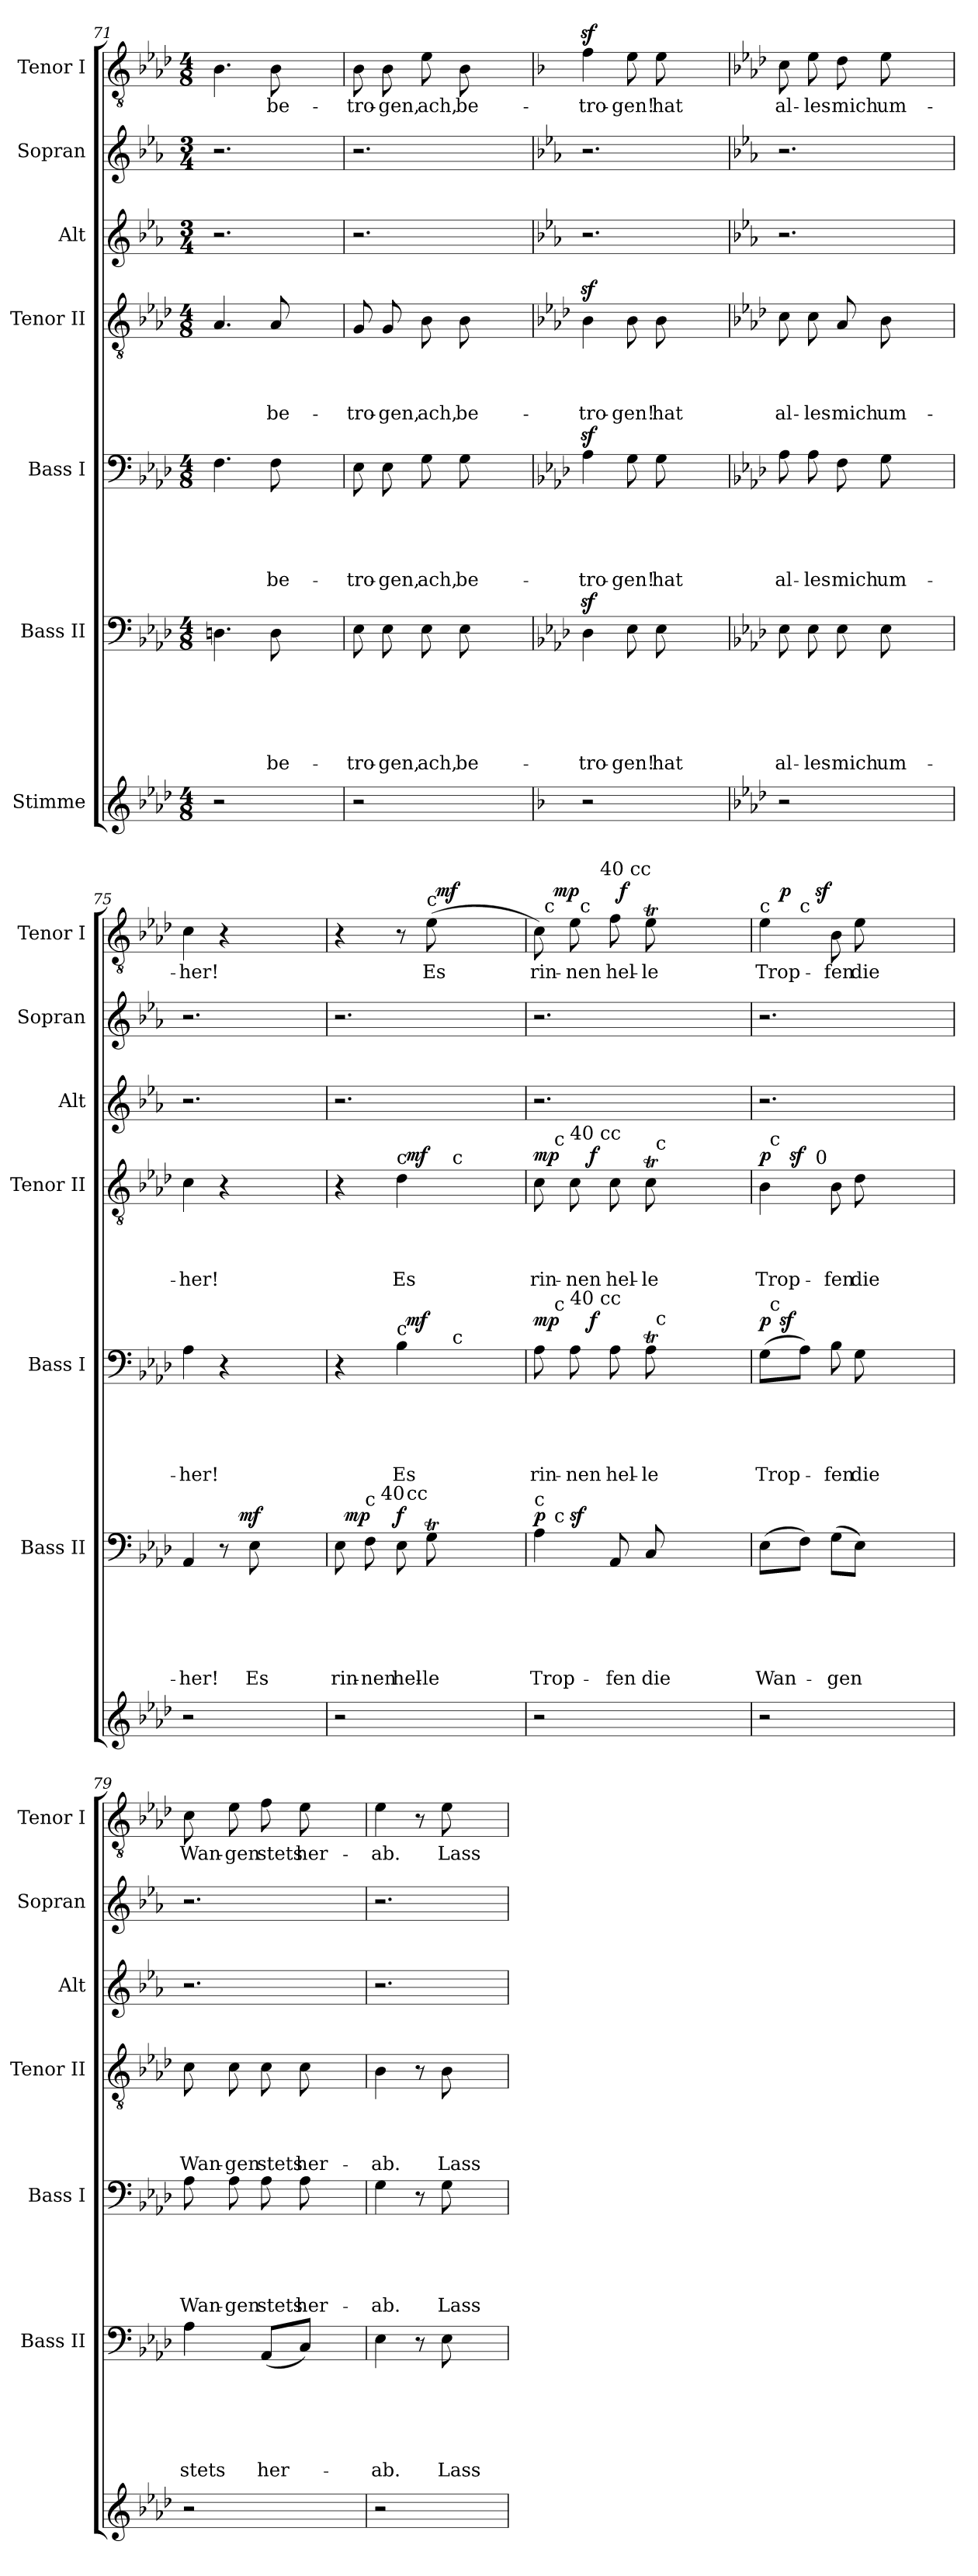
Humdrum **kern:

**kern	**kern	**text	**text	**text	**text	**text	**text	**dynam	**kern	**text	**text	**text	**text	**text	**dynam	**kern	**text	**text	**text	**text	**dynam	**kern	**kern	**kern	**text	**dynam
*part7	*part6	*part6	*part6	*part6	*part6	*part6	*part6	*part6	*part5	*part5	*part5	*part5	*part5	*part5	*part5	*part4	*part4	*part4	*part4	*part4	*part4	*part3	*part2	*part1	*part1	*part1
*staff7	*staff6	*staff6	*staff6	*staff6	*staff6	*staff6	*staff6	*staff6	*staff5	*staff5	*staff5	*staff5	*staff5	*staff5	*staff5	*staff4	*staff4	*staff4	*staff4	*staff4	*staff4	*staff3	*staff2	*staff1	*staff1	*staff1
*I"Stimme	*I"Bass II	*	*	*	*	*	*	*	*I"Bass I	*	*	*	*	*	*	*I"Tenor II	*	*	*	*	*	*I"Alt	*I"Sopran	*I"Tenor I	*	*
*	*I'Bass II	*	*	*	*	*	*	*	*I'Bass I	*	*	*	*	*	*	*I'Tenor II	*	*	*	*	*	*I'Alt	*I'Sopran	*I'Tenor I	*	*
*clefG2	*clefF4	*	*	*	*	*	*	*	*clefF4	*	*	*	*	*	*	*clefGv2	*	*	*	*	*	*clefG2	*clefG2	*clefGv2	*	*
*k[b-e-a-d-]	*k[b-e-a-d-]	*	*	*	*	*	*	*	*k[b-e-a-d-]	*	*	*	*	*	*	*k[b-e-a-d-]	*	*	*	*	*	*k[b-e-a-]	*k[b-e-a-]	*k[b-e-a-d-]	*	*
*A-:	*A-:	*	*	*	*	*	*	*	*A-:	*	*	*	*	*	*	*A-:	*	*	*	*	*	*E-:	*E-:	*A-:	*	*
*M4/8	*M4/8	*	*	*	*	*	*	*	*M4/8	*	*	*	*	*	*	*M4/8	*	*	*	*	*	*M3/4	*M3/4	*M4/8	*	*
=71	=71	=71	=71	=71	=71	=71	=71	=71	=71	=71	=71	=71	=71	=71	=71	=71	=71	=71	=71	=71	=71	=71	=71	=71	=71	=71
2r	4.Dn\	.	.	.	.	.	.	.	4.F\	.	.	.	.	.	.	4.A-/	.	.	.	.	.	2.r	2.r	4.B-\	.	.
!	!	!	!	!	!	!	!LO:LY:b	!	!	!	!	!	!	!LO:LY:b	!	!	!	!	!	!LO:LY:b	!	!	!	!	!LO:LY:b	!
.	8D\	.	.	.	.	.	be-	.	8F\	.	.	.	.	be-	.	8A-/	.	.	.	be-	.	.	.	8B-\	be-	.
4ryy	4ryy	.	.	.	.	.	.	.	4ryy	.	.	.	.	.	.	4ryy	.	.	.	.	.	.	.	4ryy	.	.
=72	=72	=72	=72	=72	=72	=72	=72	=72	=72	=72	=72	=72	=72	=72	=72	=72	=72	=72	=72	=72	=72	=72	=72	=72	=72	=72
!	!	!	!	!	!	!	!LO:LY:b	!	!	!	!	!	!	!LO:LY:b	!	!	!	!	!	!LO:LY:b	!	!	!	!	!LO:LY:b	!
2r	8E-\	.	.	.	.	.	-tro-	.	8E-\	.	.	.	.	-tro-	.	8G/	.	.	.	-tro-	.	2.r	2.r	8B-\	-tro-	.
!	!	!	!	!	!	!	!LO:LY:b	!	!	!	!	!	!	!LO:LY:b	!	!	!	!	!	!LO:LY:b	!	!	!	!	!LO:LY:b	!
.	8E-\	.	.	.	.	.	-gen,	.	8E-\	.	.	.	.	-gen,	.	8G/	.	.	.	-gen,	.	.	.	8B-\	-gen,	.
!	!	!	!	!	!	!	!LO:LY:b	!	!	!	!	!	!	!LO:LY:b	!	!	!	!	!	!LO:LY:b	!	!	!	!	!LO:LY:b	!
.	8E-\	.	.	.	.	.	ach,	.	8G\	.	.	.	.	ach,	.	8B-\	.	.	.	ach,	.	.	.	8e-\	ach,	.
!	!	!	!	!	!	!	!LO:LY:b	!	!	!	!	!	!	!LO:LY:b	!	!	!	!	!	!LO:LY:b	!	!	!	!	!LO:LY:b	!
.	8E-\	.	.	.	.	.	be-	.	8G\	.	.	.	.	be-	.	8B-\	.	.	.	be-	.	.	.	8B-\	be-	.
4ryy	4ryy	.	.	.	.	.	.	.	4ryy	.	.	.	.	.	.	4ryy	.	.	.	.	.	.	.	4ryy	.	.
=73	=73	=73	=73	=73	=73	=73	=73	=73	=73	=73	=73	=73	=73	=73	=73	=73	=73	=73	=73	=73	=73	=73	=73	=73	=73	=73
*k[b-]	*	*	*	*	*	*	*	*	*	*	*	*	*	*	*	*	*	*	*	*	*	*	*	*k[b-]	*	*
*F:	*	*	*	*	*	*	*	*	*	*	*	*	*	*	*	*	*	*	*	*	*	*	*	*F:	*	*
!	!	!	!	!	!	!	!LO:LY:b	!	!	!	!	!	!	!LO:LY:b	!	!	!	!	!	!LO:LY:b	!	!	!	!	!LO:LY:b	!
2r	4D-z>\	.	.	.	.	.	-tro-	.	4A-z>\	.	.	.	.	-tro-	.	4B-z>\	.	.	.	-tro-	.	2.r	2.r	4fz>\	-tro-	.
!	!	!	!	!	!	!	!LO:LY:b	!	!	!	!	!	!	!LO:LY:b	!	!	!	!	!	!LO:LY:b	!	!	!	!	!LO:LY:b	!
.	8E-\	.	.	.	.	.	-gen!	.	8G\	.	.	.	.	-gen!	.	8B-\	.	.	.	-gen!	.	.	.	8e\	-gen!	.
!	!	!	!	!	!	!	!LO:LY:b	!	!	!	!	!	!	!LO:LY:b	!	!	!	!	!	!LO:LY:b	!	!	!	!	!LO:LY:b	!
.	8E-\	.	.	.	.	.	hat	.	8G\	.	.	.	.	hat	.	8B-\	.	.	.	hat	.	.	.	8e\	hat	.
4ryy	4ryy	.	.	.	.	.	.	.	4ryy	.	.	.	.	.	.	4ryy	.	.	.	.	.	.	.	4ryy	.	.
!!LO:LB:g=z
=74	=74	=74	=74	=74	=74	=74	=74	=74	=74	=74	=74	=74	=74	=74	=74	=74	=74	=74	=74	=74	=74	=74	=74	=74	=74	=74
*k[b-e-a-d-]	*	*	*	*	*	*	*	*	*	*	*	*	*	*	*	*	*	*	*	*	*	*	*	*k[b-e-a-d-]	*	*
*A-:	*	*	*	*	*	*	*	*	*	*	*	*	*	*	*	*	*	*	*	*	*	*	*	*A-:	*	*
!	!	!	!	!	!	!	!LO:LY:b	!	!	!	!	!	!	!LO:LY:b	!	!	!	!	!	!LO:LY:b	!	!	!	!	!LO:LY:b	!
2r	8E-\	.	.	.	.	.	al-	.	8A-\	.	.	.	.	al-	.	8c\	.	.	.	al-	.	2.r	2.r	8c\	al-	.
!	!	!	!	!	!	!	!LO:LY:b	!	!	!	!	!	!	!LO:LY:b	!	!	!	!	!	!LO:LY:b	!	!	!	!	!LO:LY:b	!
.	8E-\	.	.	.	.	.	-les	.	8A-\	.	.	.	.	-les	.	8c\	.	.	.	-les	.	.	.	8e-\	-les	.
!	!	!	!	!	!	!	!LO:LY:b	!	!	!	!	!	!	!LO:LY:b	!	!	!	!	!	!LO:LY:b	!	!	!	!	!LO:LY:b	!
.	8E-\	.	.	.	.	.	mich	.	8F\	.	.	.	.	mich	.	8A-/	.	.	.	mich	.	.	.	8d-\	mich	.
!	!	!	!	!	!	!	!LO:LY:b	!	!	!	!	!	!	!LO:LY:b	!	!	!	!	!	!LO:LY:b	!	!	!	!	!LO:LY:b	!
.	8E-\	.	.	.	.	.	um-	.	8G\	.	.	.	.	um-	.	8B-\	.	.	.	um-	.	.	.	8e-\	um-	.
4ryy	4ryy	.	.	.	.	.	.	.	4ryy	.	.	.	.	.	.	4ryy	.	.	.	.	.	.	.	4ryy	.	.
=75	=75	=75	=75	=75	=75	=75	=75	=75	=75	=75	=75	=75	=75	=75	=75	=75	=75	=75	=75	=75	=75	=75	=75	=75	=75	=75
!	!	!	!	!	!	!	!LO:LY:b	!	!	!	!	!	!	!LO:LY:b	!	!	!	!	!	!LO:LY:b	!	!	!	!	!LO:LY:b	!
*	*^	*	*	*	*	*	*	*	*	*	*	*	*	*	*	*	*	*	*	*	*	*	*	*	*	*
2r	4AA-/	4ryy	.	.	.	.	.	-her!	.	4A-\	.	.	.	.	-her!	.	4c\	.	.	.	-her!	.	2.r	2.r	4c\	-her!	.
.	8r	16.ryy	.	.	.	.	.	.	.	4r	.	.	.	.	.	.	4r	.	.	.	.	.	.	.	4r	.	.
!	!	!	!	!	!	!	!	!	!LO:DY:a	!	!	!	!	!	!	!	!	!	!	!	!	!	!	!	!	!	!
.	.	4ryy	.	.	.	.	.	.	mf	.	.	.	.	.	.	.	.	.	.	.	.	.	.	.	.	.	.
!	!	!	!	!	!	!	!	!LO:LY:b	!	!	!	!	!	!	!	!	!	!	!	!	!	!	!	!	!	!	!
.	8E-\	.	.	.	.	.	.	Es	.	.	.	.	.	.	.	.	.	.	.	.	.	.	.	.	.	.	.
4ryy	4ryy	.	.	.	.	.	.	.	.	4ryy	.	.	.	.	.	.	4ryy	.	.	.	.	.	.	.	4ryy	.	.
.	.	8ryy	.	.	.	.	.	.	.	.	.	.	.	.	.	.	.	.	.	.	.	.	.	.	.	.	.
.	.	32ryy	.	.	.	.	.	.	.	.	.	.	.	.	.	.	.	.	.	.	.	.	.	.	.	.	.
=76	=76	=76	=76	=76	=76	=76	=76	=76	=76	=76	=76	=76	=76	=76	=76	=76	=76	=76	=76	=76	=76	=76	=76	=76	=76	=76	=76
!	!LO:TX:a:t=c	!	!	!	!	!	!	!	!	!	!	!	!	!	!	!	!	!	!	!	!	!	!	!	!	!	!
!	!	!	!	!	!	!	!	!LO:LY:b	!	!	!	!	!	!	!	!	!	!	!	!	!	!	!	!	!	!	!
*	*^	*	*	*	*	*	*	*	*	*^	*	*	*	*	*	*	*^	*	*	*	*	*	*	*	*^	*	*
*	*	*	*^	*	*	*	*	*	*	*	*	*^	*	*	*	*	*	*	*	*^	*	*	*	*	*	*	*	*	*	*	*
2r	8E-\	32ryy	8.ryy	4ryy	.	.	.	.	.	rin-	.	4r	4ryy	4...ryy	.	.	.	.	.	.	4r	4ryy	4...ryy	.	.	.	.	.	2.r	2.r	4r	4ryy	.	.
!	!	!	!	!	!	!	!	!	!	!	!LO:DY:a	!	!	!	!	!	!	!	!	!	!	!	!	!	!	!	!	!	!	!	!	!	!	!
.	.	2ryy	.	.	.	.	.	.	.	.	mp	.	.	.	.	.	.	.	.	.	.	.	.	.	.	.	.	.	.	.	.	.	.	.
!	!LO:TX:a:t=c	!	!	!	!	!	!	!	!	!	!	!	!	!	!	!	!	!	!	!	!	!	!	!	!	!	!	!	!	!	!	!	!	!
!	!	!	!	!	!	!	!	!	!	!LO:LY:b	!	!	!	!	!	!	!	!	!	!	!	!	!	!	!	!	!	!	!	!	!	!	!	!
.	8F\	.	.	.	.	.	.	.	.	-nen	.	.	.	.	.	.	.	.	.	.	.	.	.	.	.	.	.	.	.	.	.	.	.	.
!	!	!	!LO:TX:a:t=40	!	!	!	!	!	!	!	!	!	!	!	!	!	!	!	!	!	!	!	!	!	!	!	!	!	!	!	!	!	!	!
.	.	.	2ryy	.	.	.	.	.	.	.	.	.	.	.	.	.	.	.	.	.	.	.	.	.	.	.	.	.	.	.	.	.	.	.
!	!	!	!	!	!	!	!	!	!	!	!	!	!	!	!	!	!	!	!	!	!LO:TX:a:t=c	!	!	!	!	!	!	!	!	!	!	!	!	!
!	!	!	!	!	!	!	!	!	!	!	!	!LO:TX:a:t=c	!	!	!	!	!	!	!	!	!	!	!	!	!	!	!	!	!	!	!	!	!	!
!	!	!	!	!	!	!	!	!	!	!LO:LY:b	!LO:DY:a	!	!	!	!	!	!	!	!LO:LY:b	!	!	!	!	!	!	!	!LO:LY:b	!	!	!	!	!	!	!
.	8E-\	.	.	32ryy	.	.	.	.	.	hel-	f	4B-\	32ryy	.	.	.	.	.	Es	.	4d-\	32ryy	.	.	.	.	Es	.	.	.	8r	8ryy	.	.
!	!	!	!	!LO:TX:a:t=cc	!	!	!	!	!	!	!	!	!	!	!	!	!	!	!	!	!	!	!	!	!	!	!	!	!	!	!	!	!	!
!	!	!	!	!	!	!	!	!	!	!	!	!	!	!	!	!	!	!	!	!LO:DY:a	!	!	!	!	!	!	!	!LO:DY:a	!	!	!	!	!	!
.	.	.	.	4...ryy	.	.	.	.	.	.	.	.	4...ryy	.	.	.	.	.	.	mf	.	4...ryy	.	.	.	.	.	mf	.	.	.	.	.	.
!	!	!	!	!	!	!	!	!	!	!	!	!	!	!	!	!	!	!	!	!	!	!	!	!	!	!	!	!	!	!	!LO:TX:a:t=c	!	!	!
!	!	!	!	!	!	!	!	!	!	!LO:LY:b	!	!	!	!	!	!	!	!	!	!	!	!	!	!	!	!	!	!	!	!	!	!	!LO:LY:b	!
.	8Gt\	.	.	.	.	.	.	.	.	-le	.	.	.	.	.	.	.	.	.	.	.	.	.	.	.	.	.	.	.	.	(>8e-\	32ryy	Es	.
!	!	!	!	!	!	!	!	!	!	!	!	!	!	!	!	!	!	!	!	!	!	!	!	!	!	!	!	!	!	!	!	!	!	!LO:DY:a
.	.	.	.	.	.	.	.	.	.	.	.	.	.	.	.	.	.	.	.	.	.	.	.	.	.	.	.	.	.	.	.	4ryy	.	mf
!	!	!	!	!	!	!	!	!	!	!	!	!	!	!	!	!	!	!	!	!	!	!	!LO:TX:a:t=c	!	!	!	!	!	!	!	!	!	!	!
!	!	!	!	!	!	!	!	!	!	!	!	!	!	!LO:TX:a:t=c	!	!	!	!	!	!	!	!	!	!	!	!	!	!	!	!	!	!	!	!
.	.	.	.	.	.	.	.	.	.	.	.	.	.	4ryy	.	.	.	.	.	.	.	.	4ryy	.	.	.	.	.	.	.	.	.	.	.
4ryy	4ryy	.	.	.	.	.	.	.	.	.	.	4ryy	.	.	.	.	.	.	.	.	4ryy	.	.	.	.	.	.	.	.	.	4ryy	.	.	.
.	.	8..ryy	.	.	.	.	.	.	.	.	.	.	.	.	.	.	.	.	.	.	.	.	.	.	.	.	.	.	.	.	.	.	.	.
.	.	.	.	.	.	.	.	.	.	.	.	.	.	.	.	.	.	.	.	.	.	.	.	.	.	.	.	.	.	.	.	16.ryy	.	.
.	.	.	16ryy	.	.	.	.	.	.	.	.	.	.	.	.	.	.	.	.	.	.	.	.	.	.	.	.	.	.	.	.	.	.	.
.	.	.	.	.	.	.	.	.	.	.	.	.	.	32ryy	.	.	.	.	.	.	.	.	32ryy	.	.	.	.	.	.	.	.	.	.	.
=77	=77	=77	=77	=77	=77	=77	=77	=77	=77	=77	=77	=77	=77	=77	=77	=77	=77	=77	=77	=77	=77	=77	=77	=77	=77	=77	=77	=77	=77	=77	=77	=77	=77	=77
!	!LO:TX:a:t=c	!	!	!	!	!	!	!	!	!	!	!	!	!	!	!	!	!	!	!	!	!	!	!	!	!	!	!	!	!	!	!	!	!
!	!	!	!	!	!	!	!	!	!	!LO:LY:b	!LO:DY:a	!	!	!	!	!	!	!	!LO:LY:b	!LO:DY:a	!	!	!	!	!	!	!LO:LY:b	!LO:DY:a	!	!	!	!	!LO:LY:b	!
*	*	*	*	*	*	*	*	*	*	*	*	*	*^	*^	*	*	*	*	*	*	*	*^	*^	*	*	*	*	*	*	*	*^	*	*	*
*	*	*	*	*	*	*	*	*	*	*	*	*	*	*	*	*	*	*	*	*	*	*	*	*	*	*	*	*	*	*	*	*	*	*	*	*	*^	*	*
*	*	*	*	*	*	*	*	*	*	*	*	*	*	*	*	*	*	*	*	*	*	*	*	*	*	*	*	*	*	*	*	*	*	*	*	*	*	*^	*	*
*	*	*	*	*	*	*	*	*	*	*	*	*	*	*	*	*	*	*	*	*	*	*	*	*	*	*	*	*	*	*	*	*	*	*	*	*	*	*	*^	*	*
*	*	*	*v	*v	*	*	*	*	*	*	*	*	*	*	*	*	*	*	*	*	*	*	*	*	*	*	*	*	*	*	*	*	*	*	*	*	*	*	*	*^	*	*
2r	4A-\	8ryy	16ryy	.	.	.	.	.	Trop-	p	8A-\	8.ryy	16ryy	8..ryy	4ryy	.	.	.	.	rin-	mp	8c\	8.ryy	16ryy	8..ryy	4ryy	.	.	.	rin-	mp	2.r	2.r	8c\)	16ryy	4ryy	32ryy	8ryy	8..ryy	4ryy	rin-	.
!	!	!	!	!	!	!	!	!	!	!	!	!	!	!	!	!	!	!	!	!	!	!	!	!	!	!	!	!	!	!	!	!	!	!	!	!	!LO:TX:a:t=c	!	!	!	!	!
.	.	.	.	.	.	.	.	.	.	.	.	.	.	.	.	.	.	.	.	.	.	.	.	.	.	.	.	.	.	.	.	.	.	.	.	.	2ryy	.	.	.	.	.
!	!	!	!	!	!	!	!	!	!	!	!	!	!	!	!	!	!	!	!	!	!	!	!	!LO:TX:a:t=c	!	!	!	!	!	!	!	!	!	!	!	!	!	!	!	!	!	!
!	!	!	!	!	!	!	!	!	!	!	!	!	!LO:TX:a:t=c	!	!	!	!	!	!	!	!	!	!	!	!	!	!	!	!	!	!	!	!	!	!	!	!	!	!	!	!	!
!	!	!	!LO:TX:a:t=c	!	!	!	!	!	!	!	!	!	!	!	!	!	!	!	!	!	!	!	!	!	!	!	!	!	!	!	!	!	!	!	!	!	!	!	!	!	!	!
!	!	!	!	!	!	!	!	!	!	!	!	!	!	!	!	!	!	!	!	!	!	!	!	!	!	!	!	!	!	!	!	!	!	!	!	!	!	!	!	!	!	!LO:DY:a
.	.	.	2ryy	.	.	.	.	.	.	.	.	.	2ryy	.	.	.	.	.	.	.	.	.	.	2ryy	.	.	.	.	.	.	.	.	.	.	2ryy	.	.	.	.	.	.	mp
!	!	!	!	!	!	!	!	!	!	!	!	!	!	!	!	!	!	!	!	!	!	!LO:TX:a:t=40	!	!	!	!	!	!	!	!	!	!	!	!	!	!	!	!	!	!	!	!
!	!	!	!	!	!	!	!	!	!	!	!LO:TX:a:t=40	!	!	!	!	!	!	!	!	!	!	!	!	!	!	!	!	!	!	!	!	!	!	!	!	!	!	!	!	!	!	!
!	!	!	!	!	!	!	!	!	!	!LO:DY:a	!	!	!	!	!	!	!	!	!	!LO:LY:b	!	!	!	!	!	!	!	!	!	!LO:LY:b	!	!	!	!	!	!	!	!	!	!	!LO:LY:b	!
.	.	2ryy	.	.	.	.	.	.	.	sf	8A-\	.	.	.	.	.	.	.	.	-nen	.	8c\	.	.	.	.	.	.	.	-nen	.	.	.	8e-\	.	.	.	32ryy	.	.	-nen	.
!	!	!	!	!	!	!	!	!	!	!	!	!	!	!	!	!	!	!	!	!	!	!	!	!	!	!	!	!	!	!	!	!	!	!	!	!	!	!LO:TX:a:t=c	!	!	!	!
.	.	.	.	.	.	.	.	.	.	.	.	.	.	.	.	.	.	.	.	.	.	.	.	.	.	.	.	.	.	.	.	.	.	.	.	.	.	2ryy	.	.	.	.
!	!	!	!	!	!	!	!	!	!	!	!	!	!	!	!	!	!	!	!	!	!LO:DY:a	!	!	!	!	!	!	!	!	!	!LO:DY:a	!	!	!	!	!	!	!	!	!	!	!
.	.	.	.	.	.	.	.	.	.	.	.	2ryy	.	.	.	.	.	.	.	.	f	.	2ryy	.	.	.	.	.	.	.	f	.	.	.	.	.	.	.	.	.	.	.
!	!	!	!	!	!	!	!	!	!	!	!	!	!	!	!	!	!	!	!	!	!	!	!	!	!	!	!	!	!	!	!	!	!	!	!	!	!	!	!LO:TX:a:t=40	!	!	!
!	!	!	!	!	!	!	!	!	!	!	!	!	!	!	!	!	!	!	!	!	!	!	!	!	!LO:TX:a:t=cc	!	!	!	!	!	!	!	!	!	!	!	!	!	!	!	!	!
!	!	!	!	!	!	!	!	!	!	!	!	!	!	!LO:TX:a:t=cc	!	!	!	!	!	!	!	!	!	!	!	!	!	!	!	!	!	!	!	!	!	!	!	!	!	!	!	!
.	.	.	.	.	.	.	.	.	.	.	.	.	.	2ryy	.	.	.	.	.	.	.	.	.	.	2ryy	.	.	.	.	.	.	.	.	.	.	.	.	.	2ryy	.	.	.
!	!	!	!	!	!	!	!	!	!LO:LY:b	!	!	!	!	!	!	!	!	!	!	!LO:LY:b	!	!	!	!	!	!	!	!	!	!LO:LY:b	!	!	!	!	!	!	!	!	!	!	!LO:LY:b	!
.	8AA-</	.	.	.	.	.	.	.	-fen	.	8A-\	.	.	.	8ryy	.	.	.	.	hel-	.	8c\	.	.	.	8ryy	.	.	.	hel-	.	.	.	8f\	.	32ryy	.	.	.	16ryy	hel-	.
!	!	!	!	!	!	!	!	!	!	!	!	!	!	!	!	!	!	!	!	!	!	!	!	!	!	!	!	!	!	!	!	!	!	!	!	!	!	!	!	!	!	!LO:DY:a
.	.	.	.	.	.	.	.	.	.	.	.	.	.	.	.	.	.	.	.	.	.	.	.	.	.	.	.	.	.	.	.	.	.	.	.	4...ryy	.	.	.	.	.	f
!	!	!	!	!	!	!	!	!	!	!	!	!	!	!	!	!	!	!	!	!	!	!	!	!	!	!	!	!	!	!	!	!	!	!	!	!	!	!	!	!LO:TX:a:t=cc	!	!
.	.	.	.	.	.	.	.	.	.	.	.	.	.	.	.	.	.	.	.	.	.	.	.	.	.	.	.	.	.	.	.	.	.	.	.	.	.	.	.	4..ryy	.	.
!	!	!	!	!	!	!	!	!	!LO:LY:b	!	!	!	!	!	!	!	!	!	!	!LO:LY:b	!	!	!	!	!	!	!	!	!	!LO:LY:b	!	!	!	!	!	!	!	!	!	!	!LO:LY:b	!
.	8C/	.	.	.	.	.	.	.	die	.	8A-T\	.	.	.	32ryy	.	.	.	.	-le	.	8ct\	.	.	.	32ryy	.	.	.	-le	.	.	.	8e-T\	.	.	.	.	.	.	-le	.
!	!	!	!	!	!	!	!	!	!	!	!	!	!	!	!	!	!	!	!	!	!	!	!	!	!	!LO:TX:a:t=c	!	!	!	!	!	!	!	!	!	!	!	!	!	!	!	!
!	!	!	!	!	!	!	!	!	!	!	!	!	!	!	!LO:TX:a:t=c	!	!	!	!	!	!	!	!	!	!	!	!	!	!	!	!	!	!	!	!	!	!	!	!	!	!	!
.	.	.	.	.	.	.	.	.	.	.	.	.	.	.	4ryy	.	.	.	.	.	.	.	.	.	.	4ryy	.	.	.	.	.	.	.	.	.	.	.	.	.	.	.	.
4ryy	4ryy	.	.	.	.	.	.	.	.	.	4ryy	.	.	.	.	.	.	.	.	.	.	4ryy	.	.	.	.	.	.	.	.	.	.	.	4ryy	.	.	.	.	.	.	.	.
.	.	.	.	.	.	.	.	.	.	.	.	.	.	.	.	.	.	.	.	.	.	.	.	.	.	.	.	.	.	.	.	.	.	.	.	.	8..ryy	.	.	.	.	.
.	.	.	8.ryy	.	.	.	.	.	.	.	.	.	8.ryy	.	.	.	.	.	.	.	.	.	.	8.ryy	.	.	.	.	.	.	.	.	.	.	8.ryy	.	.	.	.	.	.	.
.	.	8ryy	.	.	.	.	.	.	.	.	.	.	.	.	.	.	.	.	.	.	.	.	.	.	.	.	.	.	.	.	.	.	.	.	.	.	.	.	.	.	.	.
.	.	.	.	.	.	.	.	.	.	.	.	.	.	.	16.ryy	.	.	.	.	.	.	.	.	.	.	16.ryy	.	.	.	.	.	.	.	.	.	.	.	16.ryy	.	.	.	.
.	.	.	.	.	.	.	.	.	.	.	.	16ryy	.	.	.	.	.	.	.	.	.	.	16ryy	.	.	.	.	.	.	.	.	.	.	.	.	.	.	.	.	.	.	.
.	.	.	.	.	.	.	.	.	.	.	.	.	.	32ryy	.	.	.	.	.	.	.	.	.	.	32ryy	.	.	.	.	.	.	.	.	.	.	.	.	.	32ryy	.	.	.
=78	=78	=78	=78	=78	=78	=78	=78	=78	=78	=78	=78	=78	=78	=78	=78	=78	=78	=78	=78	=78	=78	=78	=78	=78	=78	=78	=78	=78	=78	=78	=78	=78	=78	=78	=78	=78	=78	=78	=78	=78	=78	=78
!	!	!	!	!	!	!	!	!	!	!	!	!	!	!	!	!	!	!	!	!	!	!	!	!	!	!	!	!	!	!	!	!	!	!LO:TX:a:t=c	!	!	!	!	!	!	!	!
!	!	!	!	!	!	!	!	!	!LO:LY:b	!	!	!	!	!	!	!	!	!	!	!LO:LY:b	!LO:DY:a	!	!	!	!	!	!	!	!	!LO:LY:b	!LO:DY:a	!	!	!	!	!	!	!	!	!	!LO:LY:b	!
*	*v	*v	*v	*	*	*	*	*	*	*	*	*	*	*	*	*	*	*	*	*	*	*	*	*	*v	*v	*	*	*	*	*	*	*	*	*	*	*v	*v	*v	*v	*	*
*	*	*	*	*	*	*	*	*	*	*	*v	*v	*v	*	*	*	*	*	*	*	*	*	*	*	*	*	*	*	*	*	*	*	*	*	*	*
2r	(>8E-\L	.	.	.	.	.	Wan-	.	(>8G\L	16ryy	32ryy	.	.	.	.	Trop-	p	4B-\	16.ryy	32ryy	8.ryy	.	.	.	Trop-	p	2.r	2.r	4e-\	16ryy	8.ryy	8ryy	Trop-	.
!	!	!	!	!	!	!	!	!	!	!	!	!	!	!	!	!	!	!	!	!LO:TX:a:t=c	!	!	!	!	!	!	!	!	!	!	!	!	!	!
!	!	!	!	!	!	!	!	!	!	!	!LO:TX:a:t=c	!	!	!	!	!	!	!	!	!	!	!	!	!	!	!	!	!	!	!	!	!	!	!
.	.	.	.	.	.	.	.	.	.	.	2ryy	.	.	.	.	.	.	.	.	2ryy	.	.	.	.	.	.	.	.	.	.	.	.	.	.
!	!	!	!	!	!	!	!	!	!	!	!	!	!	!	!	!	!LO:DY:a	!	!	!	!	!	!	!	!	!	!	!	!	!	!	!	!	!LO:DY:a
.	.	.	.	.	.	.	.	.	.	2ryy	.	.	.	.	.	.	sf	.	.	.	.	.	.	.	.	.	.	.	.	2ryy	.	.	.	p
!	!	!	!	!	!	!	!	!	!	!	!	!	!	!	!	!	!	!	!	!	!	!	!	!	!	!LO:DY:a	!	!	!	!	!	!	!	!
.	.	.	.	.	.	.	.	.	.	.	.	.	.	.	.	.	.	.	2ryy	.	.	.	.	.	.	sf	.	.	.	.	.	.	.	.
!	!	!	!	!	!	!	!	!	!	!	!	!	!	!	!	!	!	!	!	!	!	!	!	!	!	!	!	!	!	!	!	!LO:TX:a:t=c	!	!
.	8F\J)	.	.	.	.	.	.	.	8A->\J)	.	.	.	.	.	.	.	.	.	.	.	.	.	.	.	.	.	.	.	.	.	.	2ryy	.	.
!	!	!	!	!	!	!	!	!	!	!	!	!	!	!	!	!	!	!	!	!	!LO:TX:a:t=0	!	!	!	!	!	!	!	!	!	!	!	!	!
!	!	!	!	!	!	!	!	!	!	!	!	!	!	!	!	!	!	!	!	!	!	!	!	!	!	!	!	!	!	!	!	!	!	!LO:DY:a
.	.	.	.	.	.	.	.	.	.	.	.	.	.	.	.	.	.	.	.	.	2ryy	.	.	.	.	.	.	.	.	.	2ryy	.	.	sf
!	!	!	!	!	!	!	!LO:LY:b	!	!	!	!	!	!	!	!	!LO:LY:b	!	!	!	!	!	!	!	!	!LO:LY:b	!	!	!	!	!	!	!	!LO:LY:b	!
.	(>8G\L	.	.	.	.	.	-gen	.	8B-\	.	.	.	.	.	.	-fen	.	8B-\	.	.	.	.	.	.	-fen	.	.	.	8B->\	.	.	.	-fen	.
!	!	!	!	!	!	!	!	!	!	!	!	!	!	!	!	!LO:LY:b	!	!	!	!	!	!	!	!	!LO:LY:b	!	!	!	!	!	!	!	!LO:LY:b	!
.	8E-\J)	.	.	.	.	.	.	.	8G\	.	.	.	.	.	.	die	.	8d-\	.	.	.	.	.	.	die	.	.	.	8e-\	.	.	.	die	.
4ryy	4ryy	.	.	.	.	.	.	.	4ryy	.	.	.	.	.	.	.	.	4ryy	.	.	.	.	.	.	.	.	.	.	4ryy	.	.	.	.	.
.	.	.	.	.	.	.	.	.	.	.	8..ryy	.	.	.	.	.	.	.	.	8..ryy	.	.	.	.	.	.	.	.	.	.	.	.	.	.
.	.	.	.	.	.	.	.	.	.	8.ryy	.	.	.	.	.	.	.	.	.	.	.	.	.	.	.	.	.	.	.	8.ryy	.	.	.	.
.	.	.	.	.	.	.	.	.	.	.	.	.	.	.	.	.	.	.	8ryy	.	.	.	.	.	.	.	.	.	.	.	.	.	.	.
.	.	.	.	.	.	.	.	.	.	.	.	.	.	.	.	.	.	.	.	.	.	.	.	.	.	.	.	.	.	.	.	8ryy	.	.
.	.	.	.	.	.	.	.	.	.	.	.	.	.	.	.	.	.	.	.	.	16ryy	.	.	.	.	.	.	.	.	.	16ryy	.	.	.
.	.	.	.	.	.	.	.	.	.	.	.	.	.	.	.	.	.	.	32ryy	.	.	.	.	.	.	.	.	.	.	.	.	.	.	.
=79	=79	=79	=79	=79	=79	=79	=79	=79	=79	=79	=79	=79	=79	=79	=79	=79	=79	=79	=79	=79	=79	=79	=79	=79	=79	=79	=79	=79	=79	=79	=79	=79	=79	=79
!	!	!	!	!	!	!	!LO:LY:b	!	!	!	!	!	!	!	!	!LO:LY:b	!	!	!	!	!	!	!	!	!LO:LY:b	!	!	!	!	!	!	!	!LO:LY:b	!
*	*	*	*	*	*	*	*	*	*v	*v	*v	*	*	*	*	*	*	*	*	*	*	*	*	*	*	*	*	*	*v	*v	*v	*v	*	*
*	*	*	*	*	*	*	*	*	*	*	*	*	*	*	*	*v	*v	*v	*v	*	*	*	*	*	*	*	*	*	*
2r	4A-\	.	.	.	.	.	stets	.	8A-\	.	.	.	.	Wan-	.	8c\	.	.	.	Wan-	.	2.r	2.r	8c\	Wan-	.
!	!	!	!	!	!	!	!	!	!	!	!	!	!	!LO:LY:b	!	!	!	!	!	!LO:LY:b	!	!	!	!	!LO:LY:b	!
.	.	.	.	.	.	.	.	.	8A-\	.	.	.	.	-gen	.	8c\	.	.	.	-gen	.	.	.	8e-\	-gen	.
!	!	!	!	!	!	!	!LO:LY:b	!	!	!	!	!	!	!LO:LY:b	!	!	!	!	!	!LO:LY:b	!	!	!	!	!LO:LY:b	!
.	(<8AA-/L	.	.	.	.	.	her-	.	8A-\	.	.	.	.	stets	.	8c\	.	.	.	stets	.	.	.	8f\	stets	.
!	!	!	!	!	!	!	!	!	!	!	!	!	!	!LO:LY:b	!	!	!	!	!	!LO:LY:b	!	!	!	!	!LO:LY:b	!
.	8C/J)	.	.	.	.	.	.	.	8A-\	.	.	.	.	her-	.	8c\	.	.	.	her-	.	.	.	8e-\	her-	.
4ryy	4ryy	.	.	.	.	.	.	.	4ryy	.	.	.	.	.	.	4ryy	.	.	.	.	.	.	.	4ryy	.	.
=80	=80	=80	=80	=80	=80	=80	=80	=80	=80	=80	=80	=80	=80	=80	=80	=80	=80	=80	=80	=80	=80	=80	=80	=80	=80	=80
!	!	!	!	!	!	!	!LO:LY:b	!	!	!	!	!	!	!LO:LY:b	!	!	!	!	!	!LO:LY:b	!	!	!	!	!LO:LY:b	!
2r	4E-\	.	.	.	.	.	-ab.	.	4G\	.	.	.	.	-ab.	.	4B-\	.	.	.	-ab.	.	2.r	2.r	4e-\	-ab.	.
.	8r	.	.	.	.	.	.	.	8r	.	.	.	.	.	.	8r	.	.	.	.	.	.	.	8r	.	.
!	!	!	!	!	!	!	!LO:LY:b	!	!	!	!	!	!	!LO:LY:b	!	!	!	!	!	!LO:LY:b	!	!	!	!	!LO:LY:b	!
.	8E-\	.	.	.	.	.	Lass	.	8G\	.	.	.	.	Lass	.	8B-\	.	.	.	Lass	.	.	.	8e-\	Lass	.
4ryy	4ryy	.	.	.	.	.	.	.	4ryy	.	.	.	.	.	.	4ryy	.	.	.	.	.	.	.	4ryy	.	.
=	=	=	=	=	=	=	=	=	=	=	=	=	=	=	=	=	=	=	=	=	=	=	=	=	=	=
*-	*-	*-	*-	*-	*-	*-	*-	*-	*-	*-	*-	*-	*-	*-	*-	*-	*-	*-	*-	*-	*-	*-	*-	*-	*-	*-
